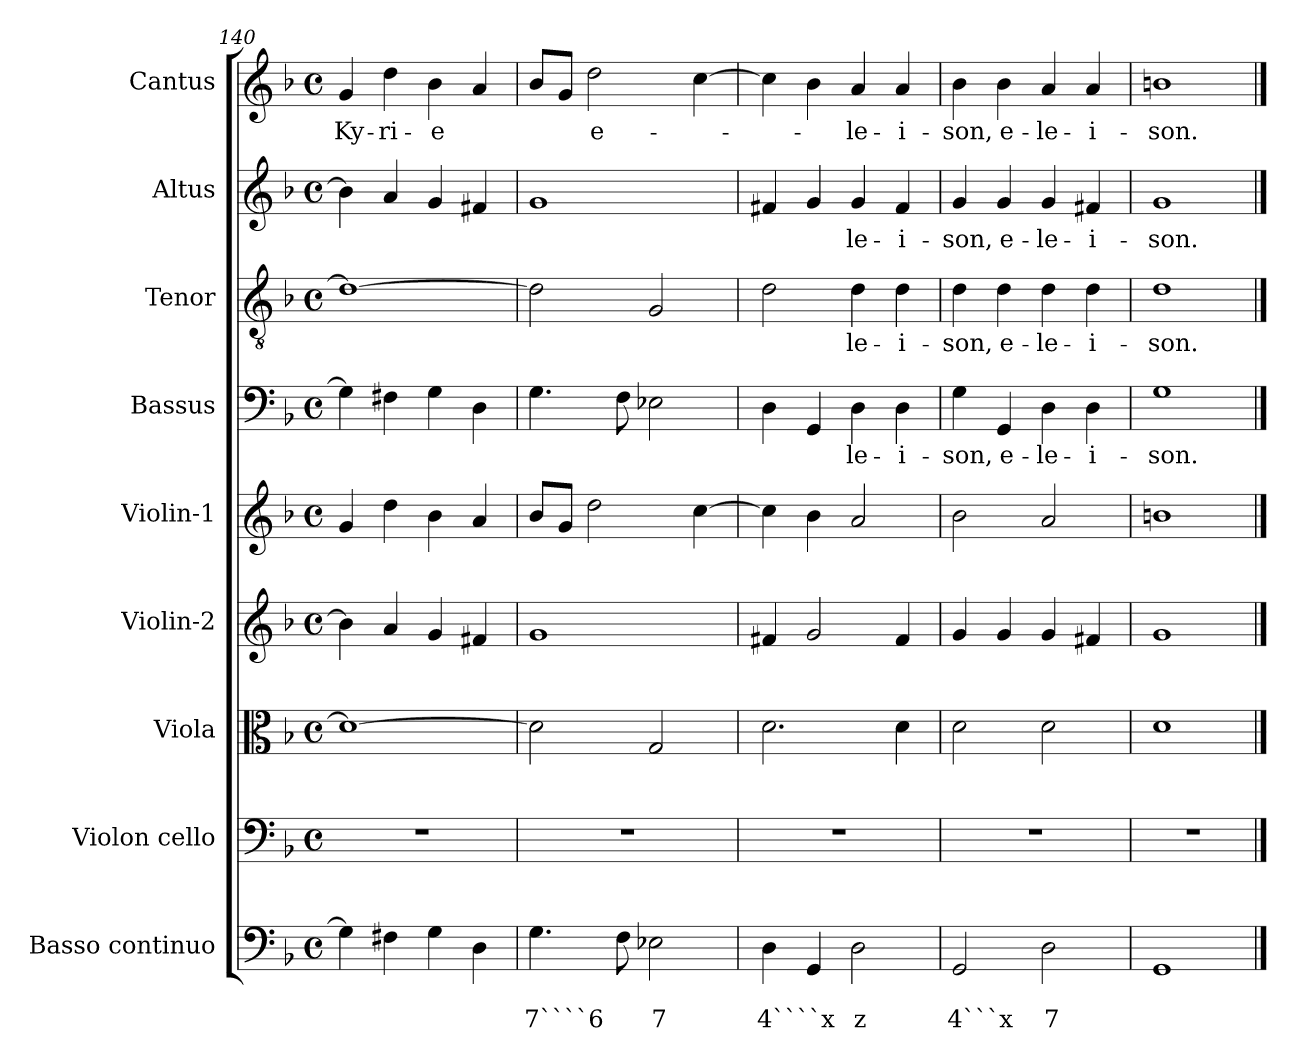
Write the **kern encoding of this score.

**kern	**text	**text	**kern	**kern	**kern	**kern	**kern	**text	**kern	**text	**kern	**text	**kern	**text
*part9	*part9	*part9	*part8	*part7	*part6	*part5	*part4	*part4	*part3	*part3	*part2	*part2	*part1	*part1
*staff9	*staff9	*staff9	*staff8	*staff7	*staff6	*staff5	*staff4	*staff4	*staff3	*staff3	*staff2	*staff2	*staff1	*staff1
*I"Basso continuo	*	*	*I"Violon cello	*I"Viola	*I"Violin-2	*I"Violin-1	*I"Bassus	*	*I"Tenor	*	*I"Altus	*	*I"Cantus	*
*I'BC	*	*	*I'Vc	*I'Va	*I'Vi2	*I'Vi1	*I'B	*	*I'T	*	*I'A	*	*I'C	*
*clefF4	*	*	*clefF4	*clefC3	*clefG2	*clefG2	*clefF4	*	*clefGv2	*	*clefG2	*	*clefG2	*
*k[b-]	*	*	*k[b-]	*k[b-]	*k[b-]	*k[b-]	*k[b-]	*	*k[b-]	*	*k[b-]	*	*k[b-]	*
*F:	*	*	*F:	*F:	*F:	*F:	*F:	*	*F:	*	*F:	*	*F:	*
*M4/4	*	*	*M4/4	*M4/4	*M4/4	*M4/4	*M4/4	*	*M4/4	*	*M4/4	*	*M4/4	*
*met(c)	*	*	*met(c)	*met(c)	*met(c)	*met(c)	*met(c)	*	*met(c)	*	*met(c)	*	*met(c)	*
=140	=140	=140	=140	=140	=140	=140	=140	=140	=140	=140	=140	=140	=140	=140
!	!	!	!	!	!	!	!	!	!	!	!	!	!	!LO:LY:b
4G\]	.	.	1r	1d_	4b-\]	4g/	4G\]	.	1d_	.	4b-\]	.	4g/	Ky-
!	!	!	!	!	!	!	!	!	!	!	!	!	!	!LO:LY:b
4F#X\	.	.	.	.	4a/	4dd\	4F#X\	.	.	.	4a/	.	4dd\	-ri-
!	!	!	!	!	!	!	!	!	!	!	!	!	!	!LO:LY:b
4G\	.	.	.	.	4g/	4b-\	4G\	.	.	.	4g/	.	4b-\	-e
4D\	.	.	.	.	4f#X/	4a/	4D\	.	.	.	4f#X/	.	4a/	.
=141	=141	=141	=141	=141	=141	=141	=141	=141	=141	=141	=141	=141	=141	=141
!	!	!LO:LY:b	!	!	!	!	!	!	!	!	!	!	!	!
4.G\	.	7````6	1r	2d\]	1g	8b-/L	4.G\	.	2d\]	.	1g	.	8b-/L	.
.	.	.	.	.	.	8g/J	.	.	.	.	.	.	8g/J	.
!	!	!	!	!	!	!	!	!	!	!	!	!	!	!LO:LY:b
.	.	.	.	.	.	2dd\	.	.	.	.	.	.	2dd\	e-
8F\	.	.	.	.	.	.	8F\	.	.	.	.	.	.	.
!	!	!LO:LY:b	!	!	!	!	!	!	!	!	!	!	!	!
2E-X\	.	7	.	2G/	.	.	2E-X\	.	2G/	.	.	.	.	.
.	.	.	.	.	.	[4cc\	.	.	.	.	.	.	[4cc\	.
=142	=142	=142	=142	=142	=142	=142	=142	=142	=142	=142	=142	=142	=142	=142
!	!	!LO:LY:b	!	!	!	!	!	!	!	!	!	!	!	!
4D\	.	4````x	1r	2.d\	4f#X/	4cc\]	4D\	.	2d\	.	4f#X/	.	4cc\]	.
4GG/	.	.	.	.	2g/	4b-\	4GG/	.	.	.	4g/	.	4b-\	.
!	!	!LO:LY:b	!	!	!	!	!	!LO:LY:b	!	!LO:LY:b	!	!LO:LY:b	!	!LO:LY:b
2D\	.	z	.	.	.	2a/	4D\	-le-	4d\	-le-	4g/	-le-	4a/	-le-
!	!	!	!	!	!	!	!	!LO:LY:b	!	!LO:LY:b	!	!LO:LY:b	!	!LO:LY:b
.	.	.	.	4d\	4f#/	.	4D\	-i-	4d\	-i-	4f#/	-i-	4a/	-i-
=143	=143	=143	=143	=143	=143	=143	=143	=143	=143	=143	=143	=143	=143	=143
!	!	!LO:LY:b	!	!	!	!	!	!LO:LY:b	!	!LO:LY:b	!	!LO:LY:b	!	!LO:LY:b
2GG/	.	4```x	1r	2d\	4g/	2b-\	4G\	-son,	4d\	-son,	4g/	-son,	4b-\	-son,
!	!	!	!	!	!	!	!	!LO:LY:b	!	!LO:LY:b	!	!LO:LY:b	!	!LO:LY:b
.	.	.	.	.	4g/	.	4GG/	e-	4d\	e-	4g/	e-	4b-\	e-
!	!	!LO:LY:b	!	!	!	!	!	!LO:LY:b	!	!LO:LY:b	!	!LO:LY:b	!	!LO:LY:b
2D\	.	7	.	2d\	4g/	2a/	4D\	-le-	4d\	-le-	4g/	-le-	4a/	-le-
!	!	!	!	!	!	!	!	!LO:LY:b	!	!LO:LY:b	!	!LO:LY:b	!	!LO:LY:b
.	.	.	.	.	4f#X/	.	4D\	-i-	4d\	-i-	4f#X/	-i-	4a/	-i-
=144	=144	=144	=144	=144	=144	=144	=144	=144	=144	=144	=144	=144	=144	=144
!	!	!	!	!	!	!	!	!LO:LY:b	!	!LO:LY:b	!	!LO:LY:b	!	!LO:LY:b
1GG	.	.	1r	1d	1g	1bn	1G	-son.	1d	-son.	1g	-son.	1bn	-son.
==	==	==	==	==	==	==	==	==	==	==	==	==	==	==
*-	*-	*-	*-	*-	*-	*-	*-	*-	*-	*-	*-	*-	*-	*-
